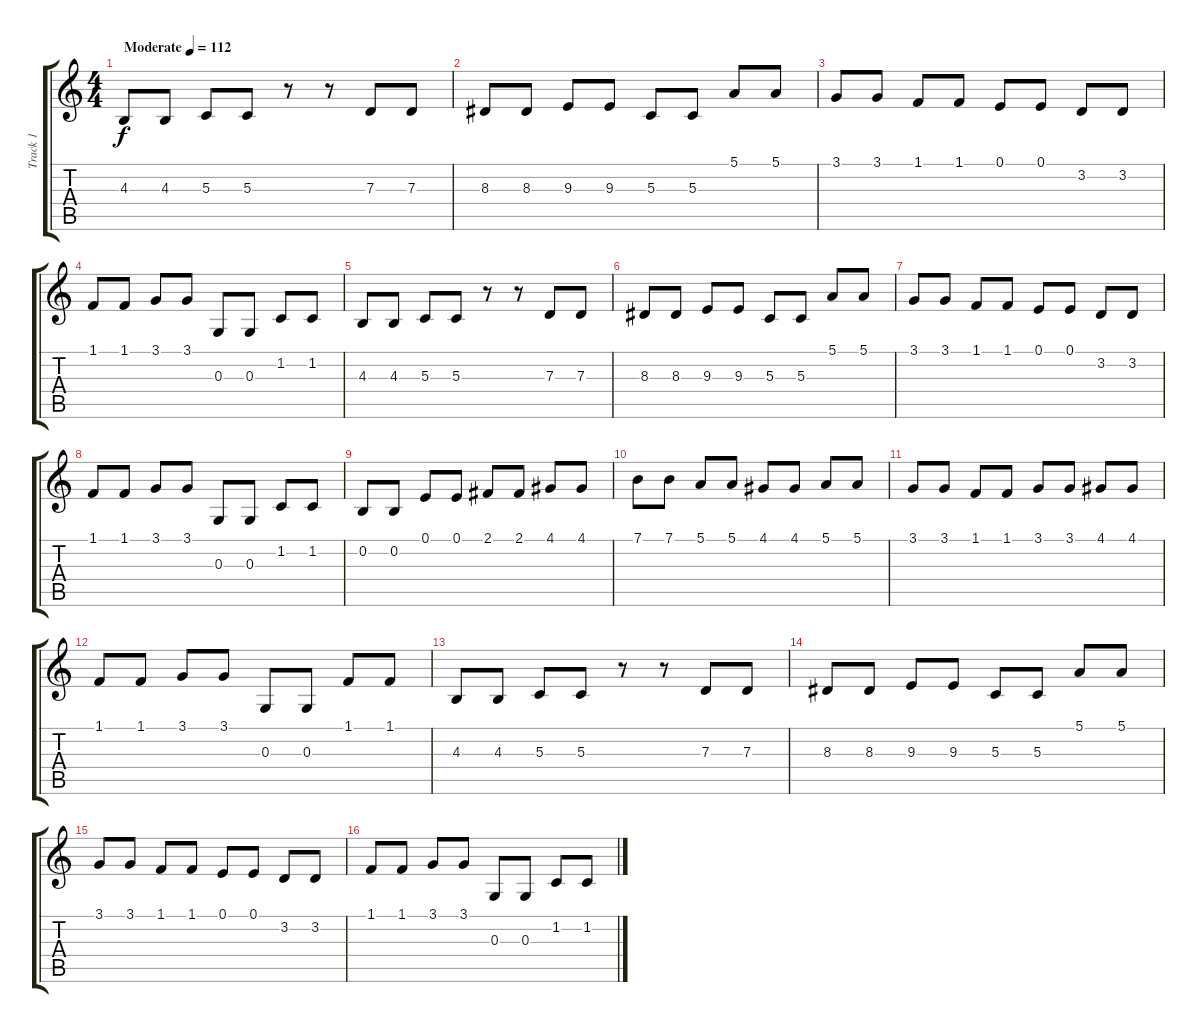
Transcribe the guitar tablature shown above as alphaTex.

\track ("Track 1" "Track 1") {instrument lead5charang}
\staff {score tabs}
\tuning (E4 B3 G3 D3 A2 E2) {hide}
\ts (4 4)
\tempo (112 "Moderate")
\clef g2
\ks c
4.3.8{dy f instrument lead5charang} 4.3.8 5.3.8 5.3.8 r.8 r.8 7.3.8 7.3.8 |
8.3.8 8.3.8 9.3.8 9.3.8 5.3.8 5.3.8 5.1.8 5.1.8 |
3.1.8 3.1.8 1.1.8 1.1.8 0.1.8 0.1.8 3.2.8 3.2.8 |
1.1.8 1.1.8 3.1.8 3.1.8 0.3.8 0.3.8 1.2.8 1.2.8 |
4.3.8 4.3.8 5.3.8 5.3.8 r.8 r.8 7.3.8 7.3.8 |
8.3.8 8.3.8 9.3.8 9.3.8 5.3.8 5.3.8 5.1.8 5.1.8 |
3.1.8 3.1.8 1.1.8 1.1.8 0.1.8 0.1.8 3.2.8 3.2.8 |
1.1.8 1.1.8 3.1.8 3.1.8 0.3.8 0.3.8 1.2.8 1.2.8 |
0.2.8 0.2.8 0.1.8 0.1.8 2.1.8 2.1.8 4.1.8 4.1.8 |
7.1.8 7.1.8 5.1.8 5.1.8 4.1.8 4.1.8 5.1.8 5.1.8 |
3.1.8 3.1.8 1.1.8 1.1.8 3.1.8 3.1.8 4.1.8 4.1.8 |
1.1.8 1.1.8 3.1.8 3.1.8 0.3.8 0.3.8 1.1.8 1.1.8 |
4.3.8 4.3.8 5.3.8 5.3.8 r.8 r.8 7.3.8 7.3.8 |
8.3.8 8.3.8 9.3.8 9.3.8 5.3.8 5.3.8 5.1.8 5.1.8 |
3.1.8 3.1.8 1.1.8 1.1.8 0.1.8 0.1.8 3.2.8 3.2.8 |
1.1.8 1.1.8 3.1.8 3.1.8 0.3.8 0.3.8 1.2.8 1.2.8
